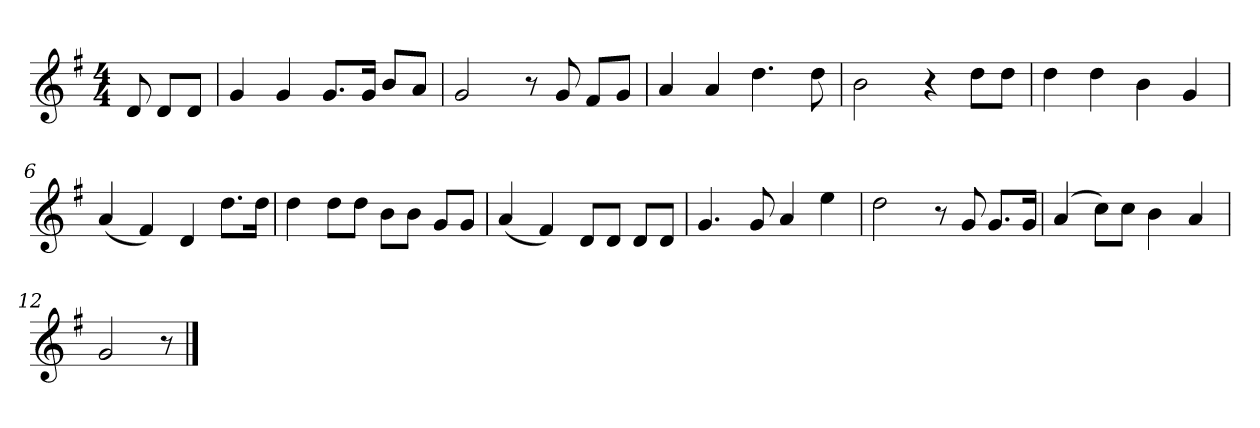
**kern
*part1
*staff1
*k[f#]
*M4/4
*MM120
=
8d
8dL
8dJ
=1
4g
4g
8.gL
16gJk
8bL
8aJ
=2
2g
8r
8g
8f#L
8gJ
=3
4a
4a
4.dd
8dd
=4
2b
4r
8ddL
8ddJ
=5
4dd
4dd
4b
4g
=6
(4a
4f#)
4d
8.ddL
16ddJk
=7
4dd
8ddL
8ddJ
8bL
8bJ
8gL
8gJ
=8
(4a
4f#)
8dL
8dJ
8dL
8dJ
=9
4.g
8g
4a
4ee
=10
2dd
8r
8g
8.gL
16gJk
=11
(4a
8ccL)
8ccJ
4b
4a
=12
2g
8r
==
*-
